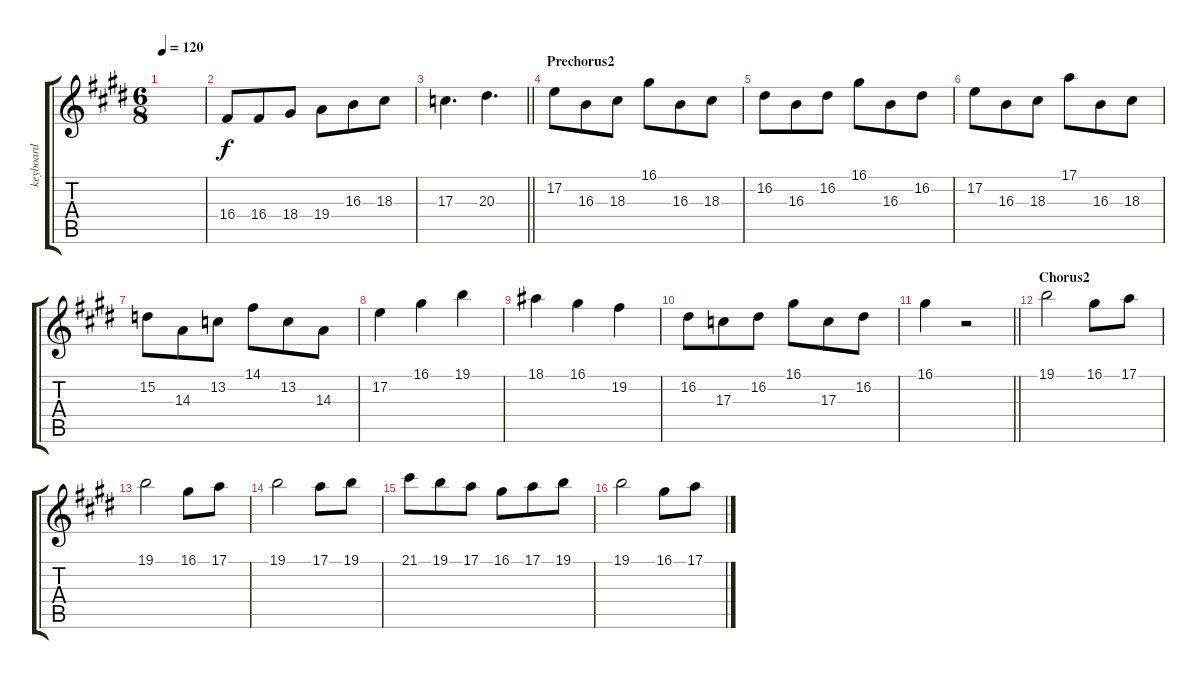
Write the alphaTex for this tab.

\track ("keyboard" "keyboard") {instrument stringensemble1}
\staff {score tabs}
\tuning (E4 B3 G3 D3 A2 E2) {hide}
\ts (6 8)
\tempo 120
\clef g2
\ks e
|
16.4.8 16.4.8 18.4.8 19.4.8 16.3.8 18.3.8 |
\barLineRight lightlight
17.3.4{d} 20.3.4{d} |
\section ("" "Prechorus2")
17.2.8 16.3.8 18.3.8 16.1.8 16.3.8 18.3.8 |
16.2.8 16.3.8 16.2.8 16.1.8 16.3.8 16.2.8 |
17.2.8 16.3.8 18.3.8 17.1.8 16.3.8 18.3.8 |
15.2.8 14.3.8 13.2.8 14.1.8 13.2.8 14.3.8 |
17.2.4 16.1.4 19.1.4 |
18.1.4 16.1.4 19.2.4 |
16.2.8 17.3.8 16.2.8 16.1.8 17.3.8 16.2.8 |
\barLineRight lightlight
16.1.4 r.2 |
\section ("" "Chorus2")
19.1.2 16.1.8 17.1.8 |
19.1.2 16.1.8 17.1.8 |
19.1.2 17.1.8 19.1.8 |
21.1.8 19.1.8 17.1.8 16.1.8 17.1.8 19.1.8 |
19.1.2 16.1.8 17.1.8
